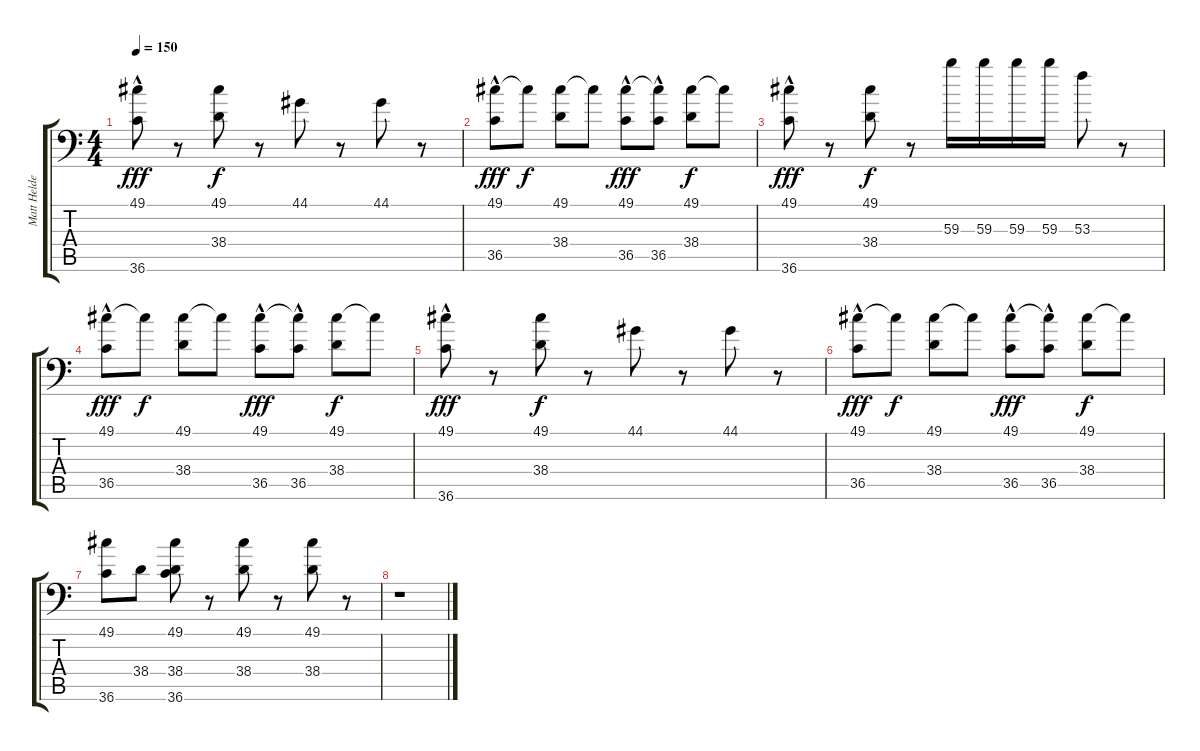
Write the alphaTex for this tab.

\track ("Matt Helders" "Matt Helde") {instrument acousticgrandpiano}
\staff {score tabs}
\tuning (C-1 C-1 C-1 C-1 C-1 C-1) {hide}
\ts (4 4)
\tempo 150
\clef f4
\ks c
(49.1 36.6{hac}).8{dy fff} r.8 (49.1 38.4).8{dy f} r.8 44.1.8 r.8 44.1.8 r.8 |
(49.1 36.5{hac}).8{dy fff} 49.1{t}.8{dy f} (49.1 38.4).8 49.1{t}.8 (49.1 36.5{hac}).8{dy fff} (49.1{t} 36.5{hac}).8 (49.1 38.4).8{dy f} 49.1{t}.8 |
(49.1 36.6{hac}).8{dy fff} r.8 (49.1 38.4).8{dy f} r.8 59.3.16 59.3.16 59.3.16 59.3.16 53.3.8 r.8 |
(49.1 36.5{hac}).8{dy fff} 49.1{t}.8{dy f} (49.1 38.4).8 49.1{t}.8 (49.1 36.5{hac}).8{dy fff} (49.1{t} 36.5{hac}).8 (49.1 38.4).8{dy f} 49.1{t}.8 |
(49.1 36.6{hac}).8{dy fff} r.8 (49.1 38.4).8{dy f} r.8 44.1.8 r.8 44.1.8 r.8 |
(49.1 36.5{hac}).8{dy fff} 49.1{t}.8{dy f} (49.1 38.4).8 49.1{t}.8 (49.1 36.5{hac}).8{dy fff} (49.1{t} 36.5{hac}).8 (49.1 38.4).8{dy f} 49.1{t}.8 |
(49.1 36.6).8 38.4.8 (49.1 38.4 36.6).8 r.8 (49.1 38.4).8 r.8 (49.1 38.4).8 r.8 |
r.1
